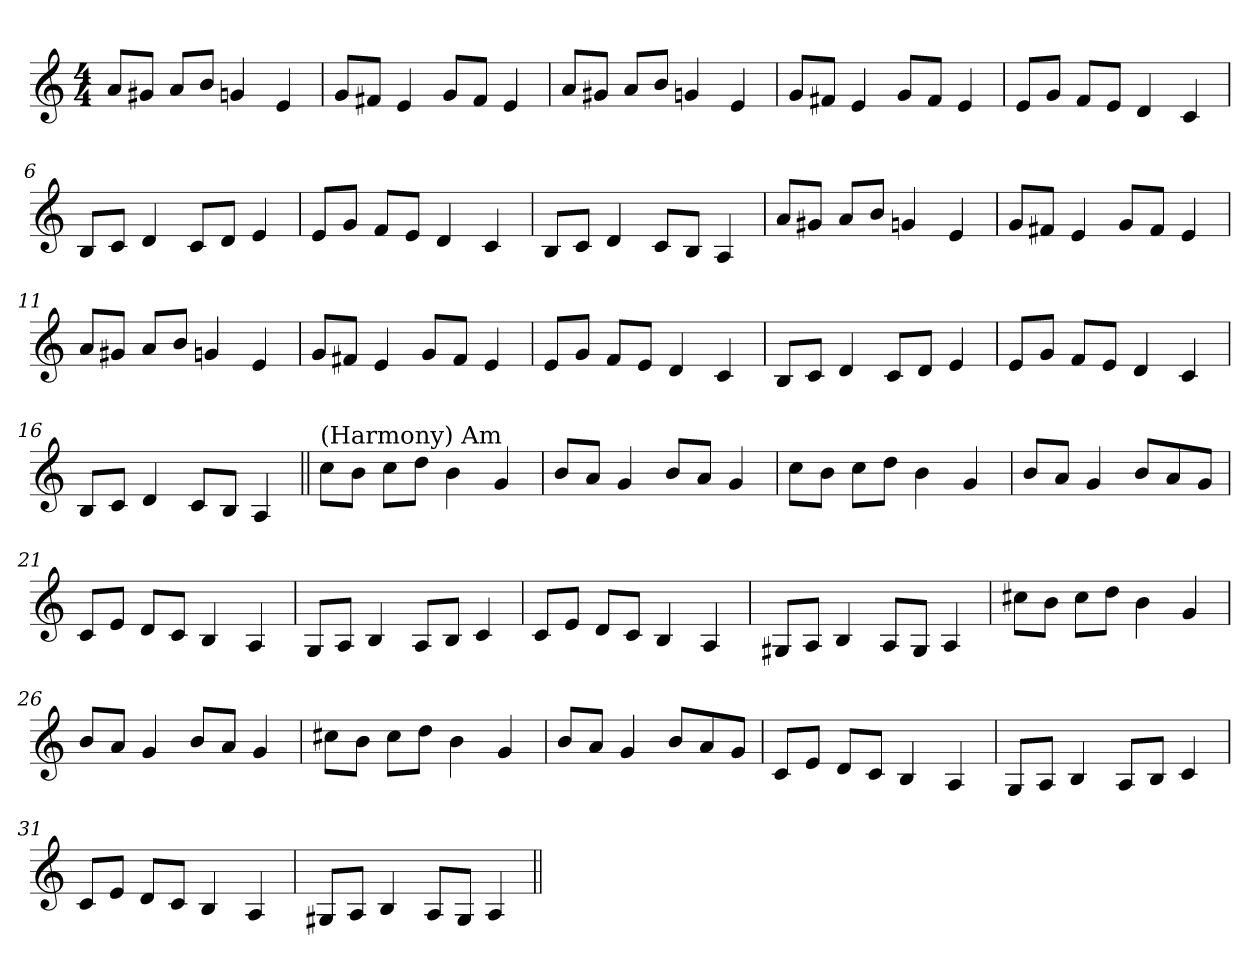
**kern
*part1
*staff1
*clefG2
*k[]
*M4/4
=1
8a/L
8g#X/J
8a/L
8b/J
4gn/
4e/
=2
8g/L
8f#X/J
4e/
8g/L
8f#/J
4e/
=3
8a/L
8g#X/J
8a/L
8b/J
4gn/
4e/
=4
8g/L
8f#X/J
4e/
8g/L
8f#/J
4e/
=5
8e/L
8g/J
8f/L
8e/J
4d/
4c/
=6
8B/L
8c/J
4d/
8c/L
8d/J
4e/
!!LO:LB:g=z
=7
8e/L
8g/J
8f/L
8e/J
4d/
4c/
=8
8B/L
8c/J
4d/
8c/L
8B/J
4A/
=9
8a/L
8g#X/J
8a/L
8b/J
4gn/
4e/
=10
8g/L
8f#X/J
4e/
8g/L
8f#/J
4e/
=11
8a/L
8g#X/J
8a/L
8b/J
4gn/
4e/
=12
8g/L
8f#X/J
4e/
8g/L
8f#/J
4e/
!!LO:LB:g=z
=13
8e/L
8g/J
8f/L
8e/J
4d/
4c/
=14
8B/L
8c/J
4d/
8c/L
8d/J
4e/
=15
8e/L
8g/J
8f/L
8e/J
4d/
4c/
=16
8B/L
8c/J
4d/
8c/L
8B/J
4A/
=17||
!LO:TX:a:t=(Harmony) Am
8cc\L
8b\J
8cc\L
8dd\J
4b\
4g/
=18
8b/L
8a/J
4g/
8b/L
8a/J
4g/
=19
8cc\L
8b\J
8cc\L
8dd\J
4b\
4g/
!!LO:LB:g=z
=20
8b/L
8a/J
4g/
8b/L
8a/
8g/J
=21
8c/L
8e/J
8d/L
8c/J
4B/
4A/
=22
8G/L
8A/J
4B/
8A/L
8B/J
4c/
=23
8c/L
8e/J
8d/L
8c/J
4B/
4A/
=24
8G#X/L
8A/J
4B/
8A/L
8G#/J
4A/
=25
8cc#X\L
8b\J
8cc#\L
8dd\J
4b\
4g/
!!LO:LB:g=z
=26
8b/L
8a/J
4g/
8b/L
8a/J
4g/
=27
8cc#X\L
8b\J
8cc#\L
8dd\J
4b\
4g/
=28
8b/L
8a/J
4g/
8b/L
8a/
8g/J
=29
8c/L
8e/J
8d/L
8c/J
4B/
4A/
=30
8G/L
8A/J
4B/
8A/L
8B/J
4c/
=31
8c/L
8e/J
8d/L
8c/J
4B/
4A/
!!LO:LB:g=z
=32
8G#X/L
8A/J
4B/
8A/L
8G#/J
4A/
=||
*-
